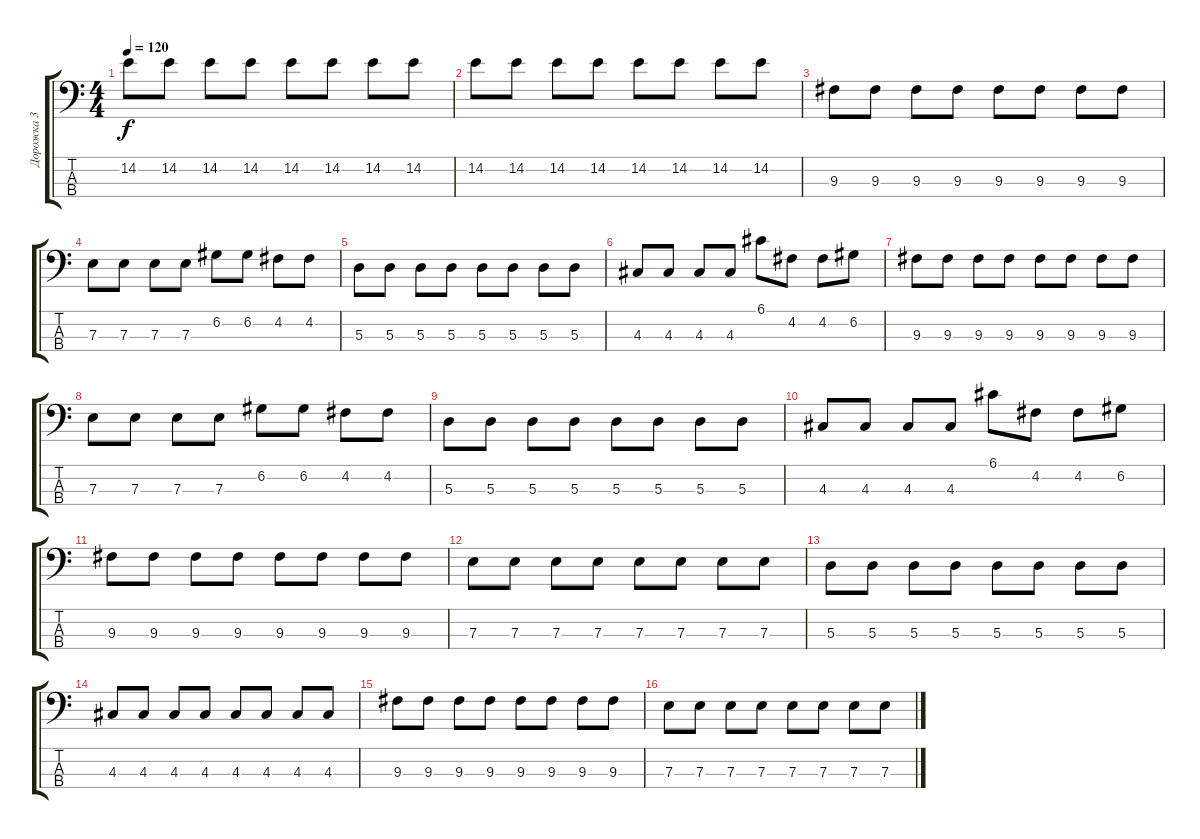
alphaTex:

\track ("Дорожка 3" "Дорожка 3") {instrument electricbassfinger}
\staff {score tabs}
\tuning (G2 D2 A1 E1) {hide}
\ts (4 4)
\tempo 120
\clef f4
\ks c
14.2.8{dy f} 14.2.8 14.2.8 14.2.8 14.2.8 14.2.8 14.2.8 14.2.8 |
14.2.8 14.2.8 14.2.8 14.2.8 14.2.8 14.2.8 14.2.8 14.2.8 |
9.3.8 9.3.8 9.3.8 9.3.8 9.3.8 9.3.8 9.3.8 9.3.8 |
7.3.8 7.3.8 7.3.8 7.3.8 6.2.8 6.2.8 4.2.8 4.2.8 |
5.3.8 5.3.8 5.3.8 5.3.8 5.3.8 5.3.8 5.3.8 5.3.8 |
4.3.8 4.3.8 4.3.8 4.3.8 6.1.8 4.2.8 4.2.8 6.2.8 |
9.3.8 9.3.8 9.3.8 9.3.8 9.3.8 9.3.8 9.3.8 9.3.8 |
7.3.8 7.3.8 7.3.8 7.3.8 6.2.8 6.2.8 4.2.8 4.2.8 |
5.3.8 5.3.8 5.3.8 5.3.8 5.3.8 5.3.8 5.3.8 5.3.8 |
4.3.8 4.3.8 4.3.8 4.3.8 6.1.8 4.2.8 4.2.8 6.2.8 |
9.3.8 9.3.8 9.3.8 9.3.8 9.3.8 9.3.8 9.3.8 9.3.8 |
7.3.8 7.3.8 7.3.8 7.3.8 7.3.8 7.3.8 7.3.8 7.3.8 |
5.3.8 5.3.8 5.3.8 5.3.8 5.3.8 5.3.8 5.3.8 5.3.8 |
4.3.8 4.3.8 4.3.8 4.3.8 4.3.8 4.3.8 4.3.8 4.3.8 |
9.3.8 9.3.8 9.3.8 9.3.8 9.3.8 9.3.8 9.3.8 9.3.8 |
7.3.8 7.3.8 7.3.8 7.3.8 7.3.8 7.3.8 7.3.8 7.3.8
